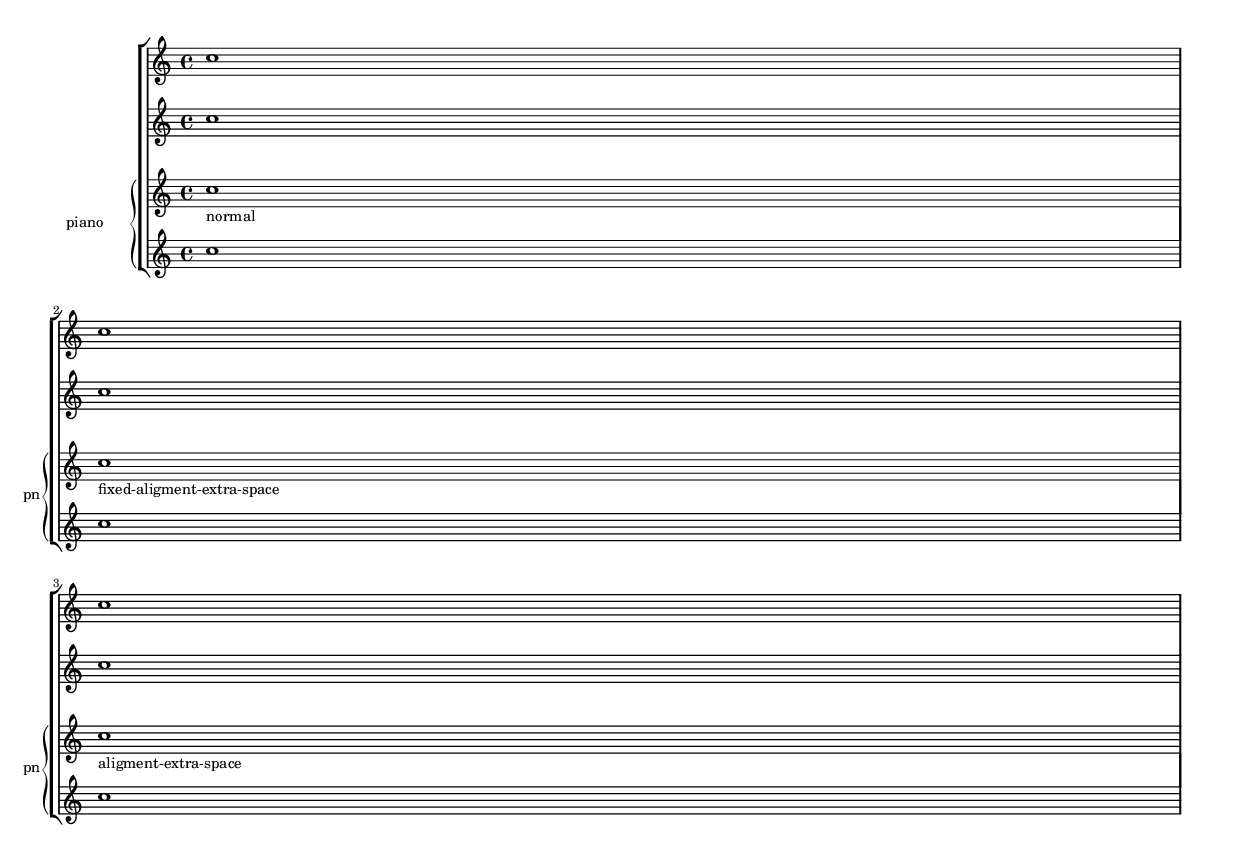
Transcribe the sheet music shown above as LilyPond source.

%% Do not edit this file; it is auto-generated from LSR http://lsr.dsi.unimi.it
%% This file is in the public domain.
\version "2.11.62"

\header {
  lsrtags = "tweaks-and-overrides, paper-and-layout, spacing"

  texidoces = "
Mediante el establecimiento de las propiedades de
@code{NonMusicalPaperColumn} se puede ajustar el espaciado vertical en
cada sistema.

Ajustando @code{alignment-extra-space} o
@code{fixed-alignment-extra-space} se puede ampliar verticalmente un
sistema individual.

Por razones técnicas, se debe usar @code{\\overrideProperty} para
cambiar estas propiedades dentro de un pentagrama; aún se debe usar
@code{\\override} dentro de un bloque @code{\\context} para las
sobreescrituras globales.

"
  doctitlees = "Espaciado de la alineación vertical"

  texidoc = "
By setting properties in @code{NonMusicalPaperColumn}, vertical spacing
can be adjusted per system.


By setting @code{alignment-extra-space} or
@code{fixed-alignment-extra-space} an individual system may be
stretched vertically.


For technical reasons, @code{\\overrideProperty} must be used for
changing these properties within a staff; @code{\\override} in a
@code{\\context} block may still be used for global overrides. 

"
  doctitle = "Alignment vertical spacing"
} % begin verbatim
#(set-global-staff-size 13)

\relative c''
\new StaffGroup <<
  \new Staff {
    c1 \break
    c1 \break
    c1 \break
  }
  \new Staff {
    c1 | c | c
  }
  \new PianoStaff <<
    \new Voice  {
      \set PianoStaff.instrumentName = #"piano"
      \set PianoStaff.shortInstrumentName = #"pn"
      c1_"normal"
      
      \overrideProperty
        #"Score.NonMusicalPaperColumn"
        #'line-break-system-details
        #'((fixed-alignment-extra-space . 15))
      c_"fixed-aligment-extra-space"

      \overrideProperty
        #"Score.NonMusicalPaperColumn"
        #'line-break-system-details
        #'((alignment-extra-space . 15))
      c_"aligment-extra-space"
    }
    { c1 | c | c }
  >>
>>
